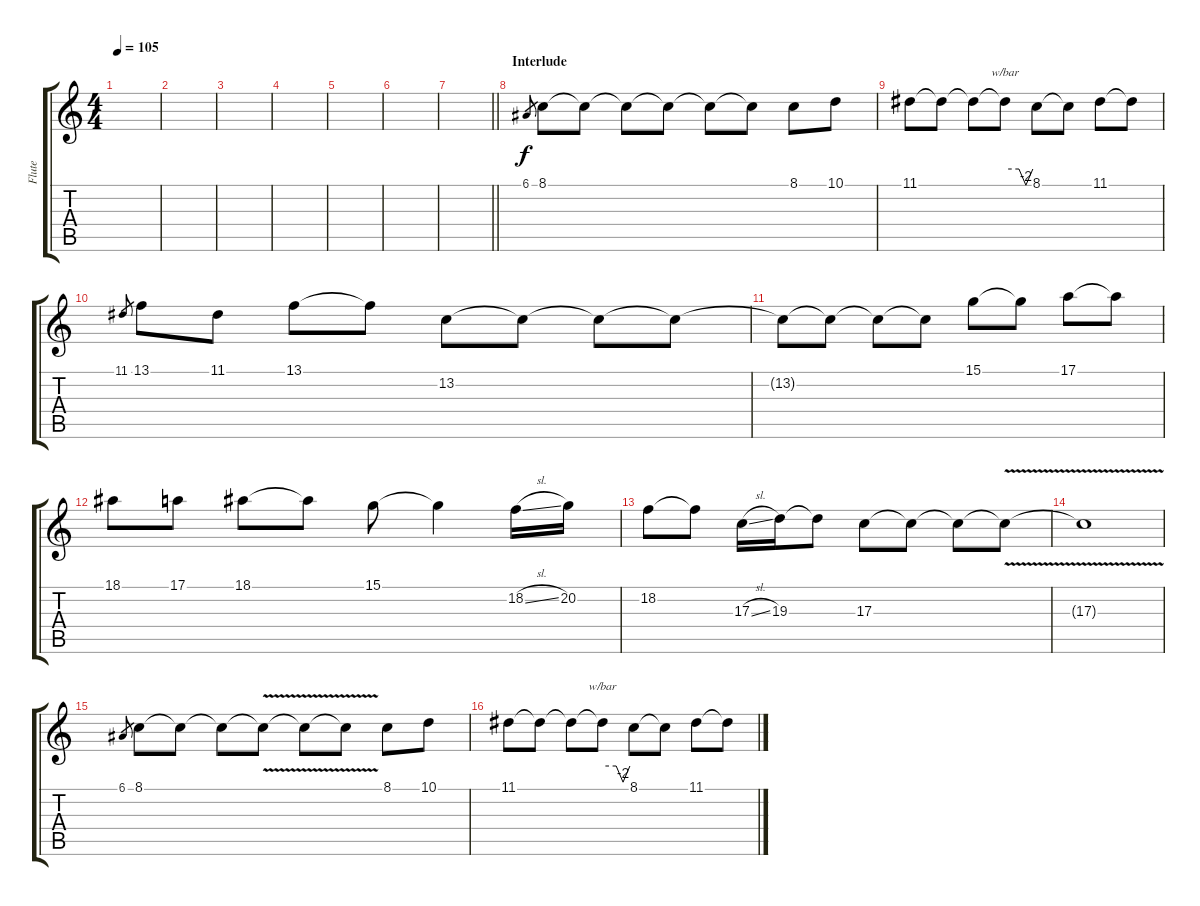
\track ("Flute" "Flute") {instrument panflute}
\staff {score tabs}
\tuning (E4 B3 G3 D3 A2 E2) {hide}
\ts (4 4)
\tempo 105
\clef g2
\ks c
|
|
|
|
|
|
\barLineRight lightlight
|
\section ("" "Interlude")
6.1.8{gr} 8.1.8 8.1{t}.8 8.1{t}.8 8.1{t}.8 8.1{t}.8 8.1{t}.8 8.1.8 10.1.8 |
11.1.8 11.1{t}.8 11.1{t}.8 11.1{t}.8{tbe (custom default 0 0 30 0 45 -8 60 0)} 8.1.8 8.1{t}.8 11.1.8 11.1{t}.8 |
11.1.8{gr} 13.1.8 11.1.8 13.1.8 13.1{t}.8 13.2.8 13.2{t}.8 13.2{t}.8 13.2{t}.8 |
13.2{t}.8 13.2{t}.8 13.2{t}.8 13.2{t}.8 15.1.8 15.1{t}.8 17.1.8 17.1{t}.8 |
18.1.8 17.1.8 18.1.8 18.1{t}.8 15.1.8 15.1{t}.4 18.2{sl}.16 20.2.16 |
18.2.8 18.2{t}.8 17.3{sl}.16 19.3.16 19.3{t}.8 17.3.8 17.3{t}.8 17.3{t}.8 17.3{v t}.8 |
17.3{v t}.1 |
6.1.8{gr} 8.1.8 8.1{t}.8 8.1{t}.8 8.1{v t}.8 8.1{v t}.8 8.1{v t}.8 8.1.8 10.1.8 |
11.1.8 11.1{t}.8 11.1{t}.8 11.1{t}.8{tbe (custom default 0 0 30 0 45 -8 60 0)} 8.1.8 8.1{t}.8 11.1.8 11.1{t}.8
